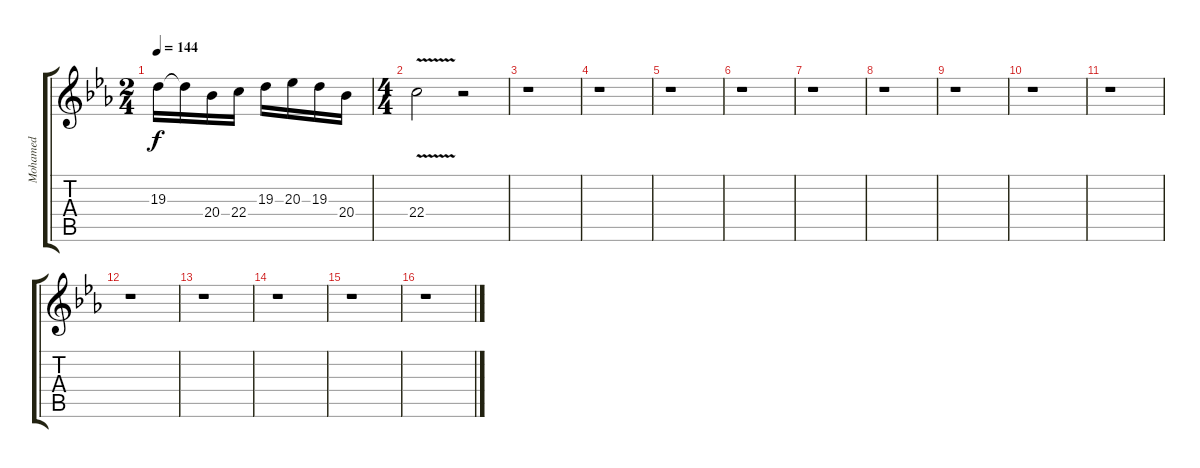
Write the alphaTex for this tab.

\track ("Mohamed" "Mohamed") {instrument violin}
\staff {score tabs}
\tuning (E4 B3 G3 D3 A2 E2) {hide}
\ts (2 4)
\tempo 144
\clef g2
\ks eb
19.3.16{dy f} 19.3{t}.16 20.4.16 22.4.16 19.3.16 20.3.16 19.3.16 20.4.16 |
\ts (4 4)
22.4{v}.2 r.2 |
r.1 |
r.1 |
r.1 |
r.1 |
r.1 |
r.1 |
r.1 |
r.1 |
r.1 |
r.1 |
r.1 |
r.1 |
r.1 |
r.1
